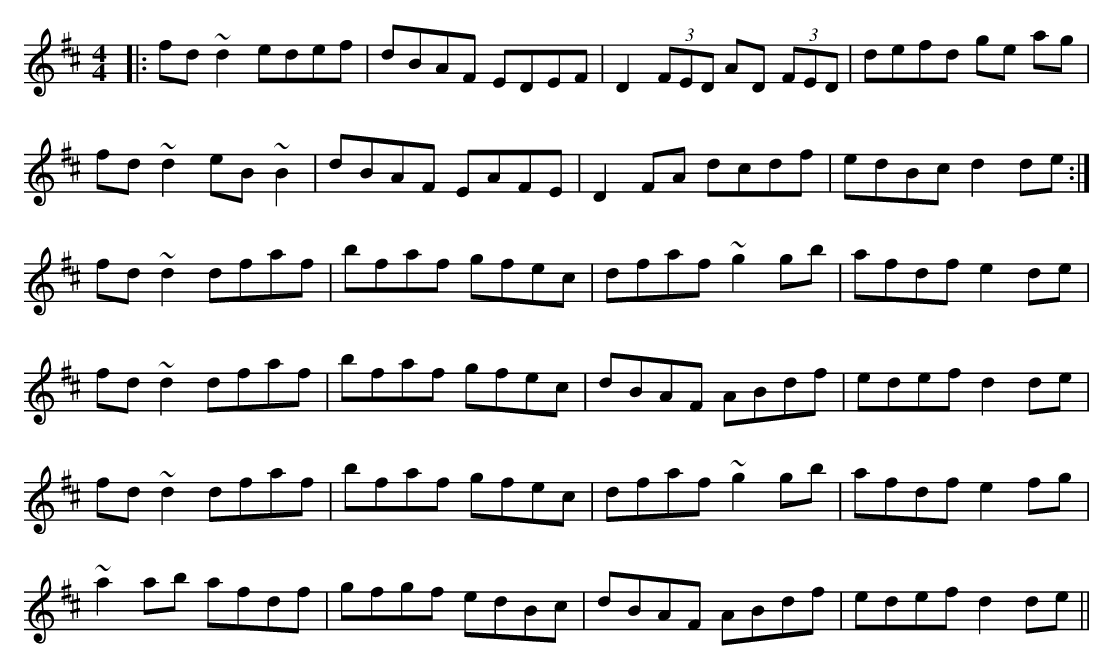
X:1
M:4/4
K:D
|:fd~d2 edef|dBAF EDEF|D2 (3FED AD (3FED|defd ge ag|
fd~d2 eB~B2|dBAF EAFE|D2FA dcdf|edBc d2de:|
fd~d2 dfaf|bfaf gfec|dfaf ~g2gb|afdf e2de|
fd~d2 dfaf|bfaf gfec|dBAF ABdf|edef d2de|
fd~d2 dfaf|bfaf gfec|dfaf ~g2gb|afdf e2fg|
~a2ab afdf|gfgf edBc|dBAF ABdf|edef d2de||
